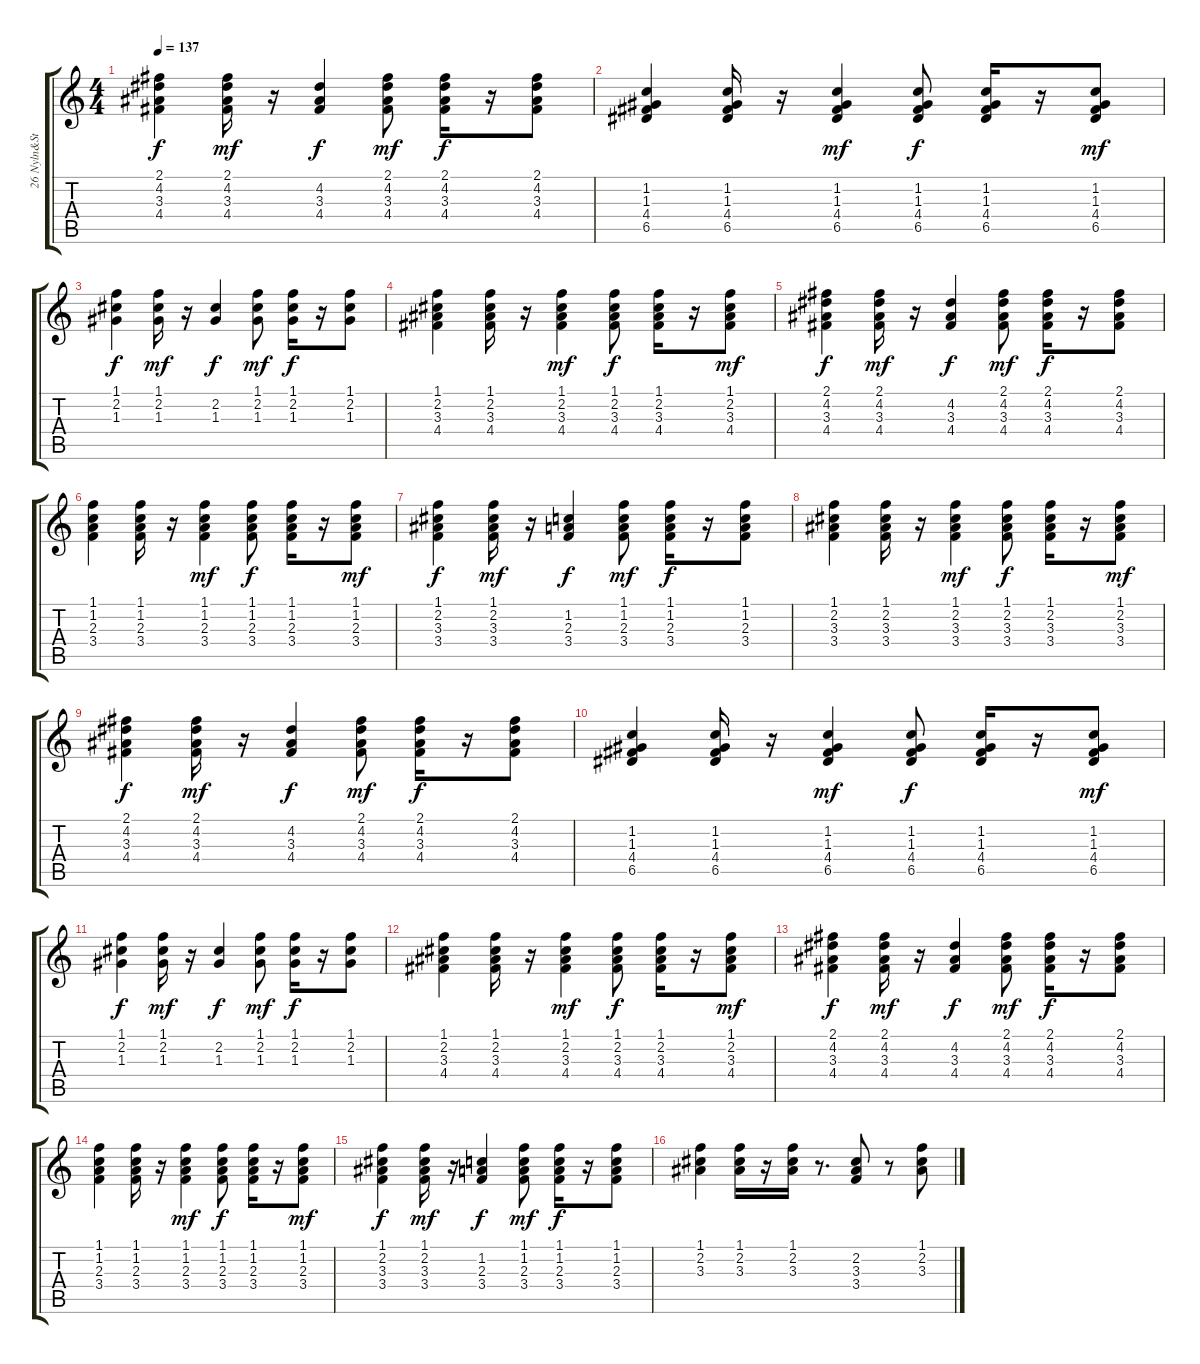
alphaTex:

\track ("26 Nyln&Stl" "26 Nyln&St") {instrument acousticguitarsteel}
\staff {score tabs}
\tuning (E4 B3 G3 D3 A2 E2) {hide}
\ts (4 4)
\tempo 137
\clef g2
\ks c
(2.1 4.2 3.3 4.4).4{dy f} (2.1 4.2 3.3 4.4).16{dy mf} r.16 (4.2 3.3 4.4).4{dy f} (2.1 4.2 3.3 4.4).8{dy mf} (2.1 4.2 3.3 4.4).16{dy f} r.16 (2.1 4.2 3.3 4.4).8 |
(1.2 1.3 4.4 6.5).4 (1.2 1.3 4.4 6.5).16 r.16 (1.2 1.3 4.4 6.5).4{dy mf} (1.2 1.3 4.4 6.5).8{dy f} (1.2 1.3 4.4 6.5).16 r.16 (1.2 1.3 4.4 6.5).8{dy mf} |
(1.1 2.2 1.3).4{dy f} (1.1 2.2 1.3).16{dy mf} r.16 (2.2 1.3).4{dy f} (1.1 2.2 1.3).8{dy mf} (1.1 2.2 1.3).16{dy f} r.16 (1.1 2.2 1.3).8 |
(1.1 2.2 3.3 4.4).4 (1.1 2.2 3.3 4.4).16 r.16 (1.1 2.2 3.3 4.4).4{dy mf} (1.1 2.2 3.3 4.4).8{dy f} (1.1 2.2 3.3 4.4).16 r.16 (1.1 2.2 3.3 4.4).8{dy mf} |
(2.1 4.2 3.3 4.4).4{dy f} (2.1 4.2 3.3 4.4).16{dy mf} r.16 (4.2 3.3 4.4).4{dy f} (2.1 4.2 3.3 4.4).8{dy mf} (2.1 4.2 3.3 4.4).16{dy f} r.16 (2.1 4.2 3.3 4.4).8 |
(1.1 1.2 2.3 3.4).4 (1.1 1.2 2.3 3.4).16 r.16 (1.1 1.2 2.3 3.4).4{dy mf} (1.1 1.2 2.3 3.4).8{dy f} (1.1 1.2 2.3 3.4).16 r.16 (1.1 1.2 2.3 3.4).8{dy mf} |
(1.1 2.2 3.3 3.4).4{dy f} (1.1 2.2 3.3 3.4).16{dy mf} r.16 (1.2 2.3 3.4).4{dy f} (1.1 1.2 2.3 3.4).8{dy mf} (1.1 1.2 2.3 3.4).16{dy f} r.16 (1.1 1.2 2.3 3.4).8 |
(1.1 2.2 3.3 3.4).4 (1.1 2.2 3.3 3.4).16 r.16 (1.1 2.2 3.3 3.4).4{dy mf} (1.1 2.2 3.3 3.4).8{dy f} (1.1 2.2 3.3 3.4).16 r.16 (1.1 2.2 3.3 3.4).8{dy mf} |
(2.1 4.2 3.3 4.4).4{dy f} (2.1 4.2 3.3 4.4).16{dy mf} r.16 (4.2 3.3 4.4).4{dy f} (2.1 4.2 3.3 4.4).8{dy mf} (2.1 4.2 3.3 4.4).16{dy f} r.16 (2.1 4.2 3.3 4.4).8 |
(1.2 1.3 4.4 6.5).4 (1.2 1.3 4.4 6.5).16 r.16 (1.2 1.3 4.4 6.5).4{dy mf} (1.2 1.3 4.4 6.5).8{dy f} (1.2 1.3 4.4 6.5).16 r.16 (1.2 1.3 4.4 6.5).8{dy mf} |
(1.1 2.2 1.3).4{dy f} (1.1 2.2 1.3).16{dy mf} r.16 (2.2 1.3).4{dy f} (1.1 2.2 1.3).8{dy mf} (1.1 2.2 1.3).16{dy f} r.16 (1.1 2.2 1.3).8 |
(1.1 2.2 3.3 4.4).4 (1.1 2.2 3.3 4.4).16 r.16 (1.1 2.2 3.3 4.4).4{dy mf} (1.1 2.2 3.3 4.4).8{dy f} (1.1 2.2 3.3 4.4).16 r.16 (1.1 2.2 3.3 4.4).8{dy mf} |
(2.1 4.2 3.3 4.4).4{dy f} (2.1 4.2 3.3 4.4).16{dy mf} r.16 (4.2 3.3 4.4).4{dy f} (2.1 4.2 3.3 4.4).8{dy mf} (2.1 4.2 3.3 4.4).16{dy f} r.16 (2.1 4.2 3.3 4.4).8 |
(1.1 1.2 2.3 3.4).4 (1.1 1.2 2.3 3.4).16 r.16 (1.1 1.2 2.3 3.4).4{dy mf} (1.1 1.2 2.3 3.4).8{dy f} (1.1 1.2 2.3 3.4).16 r.16 (1.1 1.2 2.3 3.4).8{dy mf} |
(1.1 2.2 3.3 3.4).4{dy f} (1.1 2.2 3.3 3.4).16{dy mf} r.16 (1.2 2.3 3.4).4{dy f} (1.1 1.2 2.3 3.4).8{dy mf} (1.1 1.2 2.3 3.4).16{dy f} r.16 (1.1 1.2 2.3 3.4).8 |
(1.1 2.2 3.3).4 (1.1 2.2 3.3).16 r.16 (1.1 2.2 3.3).16 r.8{d} (2.2 3.3 3.4).8 r.8 (1.1 2.2 3.3).8
